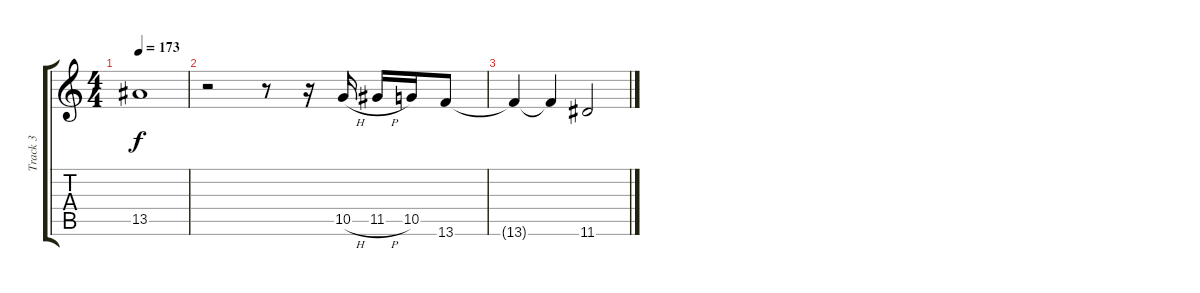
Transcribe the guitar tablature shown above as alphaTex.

\track ("Track 3" "Track 3") {mute instrument acousticguitarsteel}
\staff {score tabs}
\tuning (E4 B3 G3 D3 A2 E2) {hide}
\ts (4 4)
\tempo 173
\clef g2
\ks c
13.5.1{dy f} |
r.2 r.8 r.16 10.5{h}.16 11.5{h}.16 10.5.16 13.6.8 |
13.6{t}.4 13.6{t}.4 11.6.2
